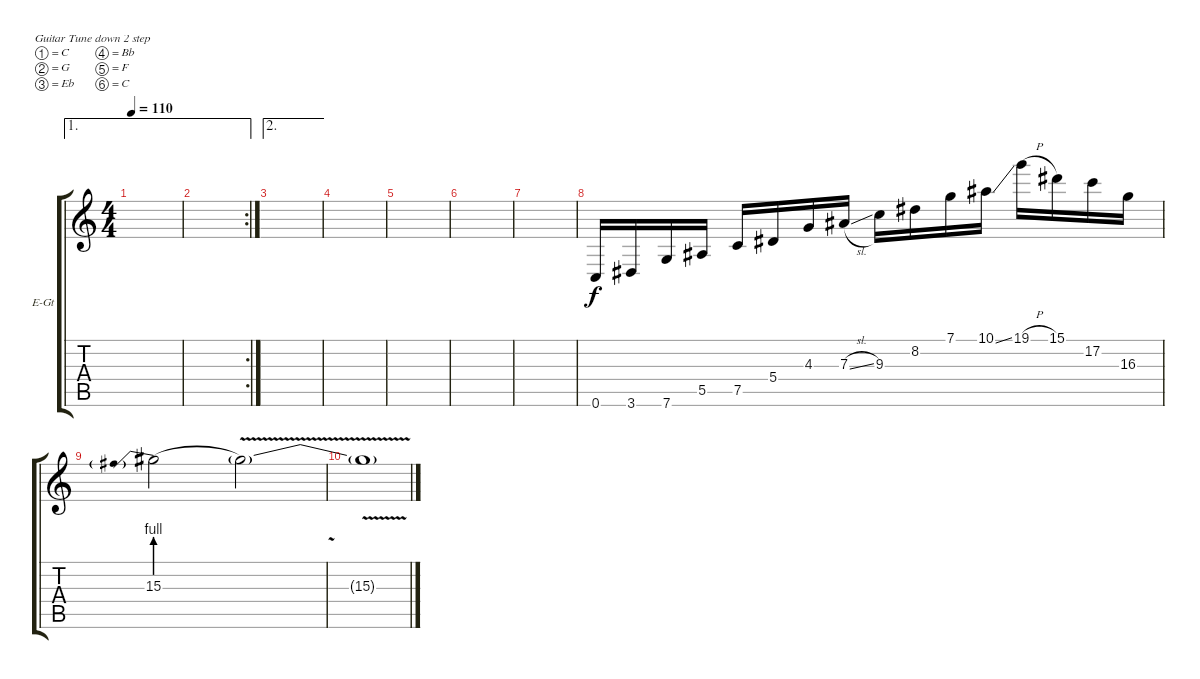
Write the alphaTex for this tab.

\defaultSystemsLayout 4
\bracketExtendMode groupsimilarinstruments
\firstSystemTrackNameOrientation horizontal
\otherSystemsTrackNameOrientation horizontal
\track ("Electric Guitar 3" "E-Gt") {instrument distortionguitar}
\staff {score tabs}
\tuning (C4 G3 Eb3 Bb2 F2 C2)
\ae 1
\ts (4 4)
\tempo 110
\clef g2
\scale
0.333333
\ks c
|
\ae 1
\rc 2
\scale
0.354497 |
\ae 2
\scale
0.322751 |
\scale
0.322751 |
\scale
0.333333 |
\scale
0.333333 |
\scale
0.333333 |
0.6.16 3.6.16 7.6.16 5.5.16 7.5.16 5.4.16 4.3.16 7.3{sl}.16 9.3.16 8.2.16 7.1.16 10.1{ss}.16 19.1{h}.16 15.1.16 17.2.16 16.3.16 |
15.3{be (prebend 0 4 60 4)}.2 15.3{v t}.2 |
15.3{v t}.1
